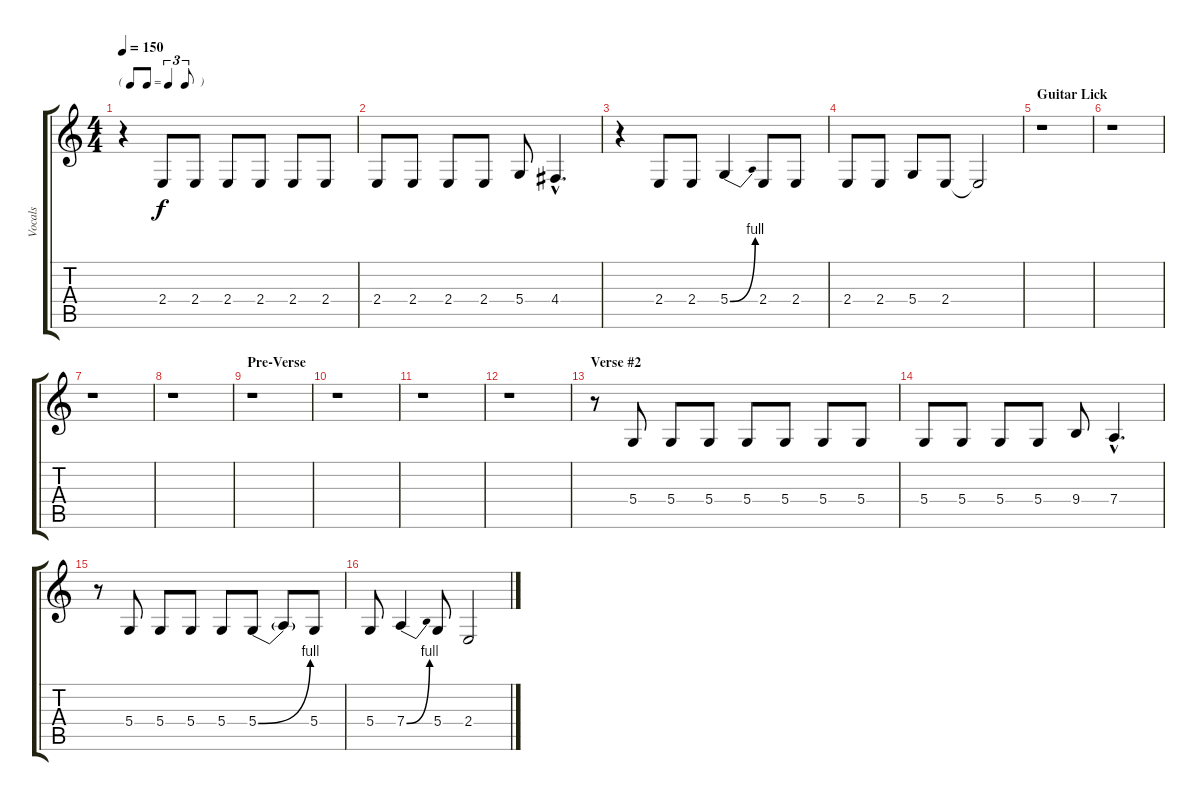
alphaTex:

\track ("Vocals" "Vocals") {instrument lead2sawtooth}
\staff {score tabs}
\tuning (E4 B3 G3 D3 A2 E2) {hide}
\ts (4 4)
\tf triplet8th
\tempo 150
\clef g2
\ks c
r.4{dy f} 2.4.8 2.4.8 2.4.8 2.4.8 2.4.8 2.4.8 |
2.4.8 2.4.8 2.4.8 2.4.8 5.4.8 4.4{hac}.4{d} |
r.4 2.4.8 2.4.8 5.4{be (bend 0 0 60 4)}.4 2.4.8 2.4.8 |
2.4.8 2.4.8 5.4.8 2.4.8 2.4{t}.2 |
\section ("" "Guitar Lick")
r.1 |
r.1 |
r.1 |
r.1 |
\section ("" "Pre-Verse")
r.1 |
r.1 |
r.1 |
r.1 |
\section ("" "Verse #2")
r.8 5.4.8 5.4.8 5.4.8 5.4.8 5.4.8 5.4.8 5.4.8 |
5.4.8 5.4.8 5.4.8 5.4.8 9.4.8 7.4{hac}.4{d} |
r.8 5.4.8 5.4.8 5.4.8 5.4.8 5.4{be (bend 0 0 60 4)}.8 5.4{t}.8 5.4.8 |
5.4.8 7.4{be (bend 0 0 60 4)}.4 5.4.8 2.4.2
